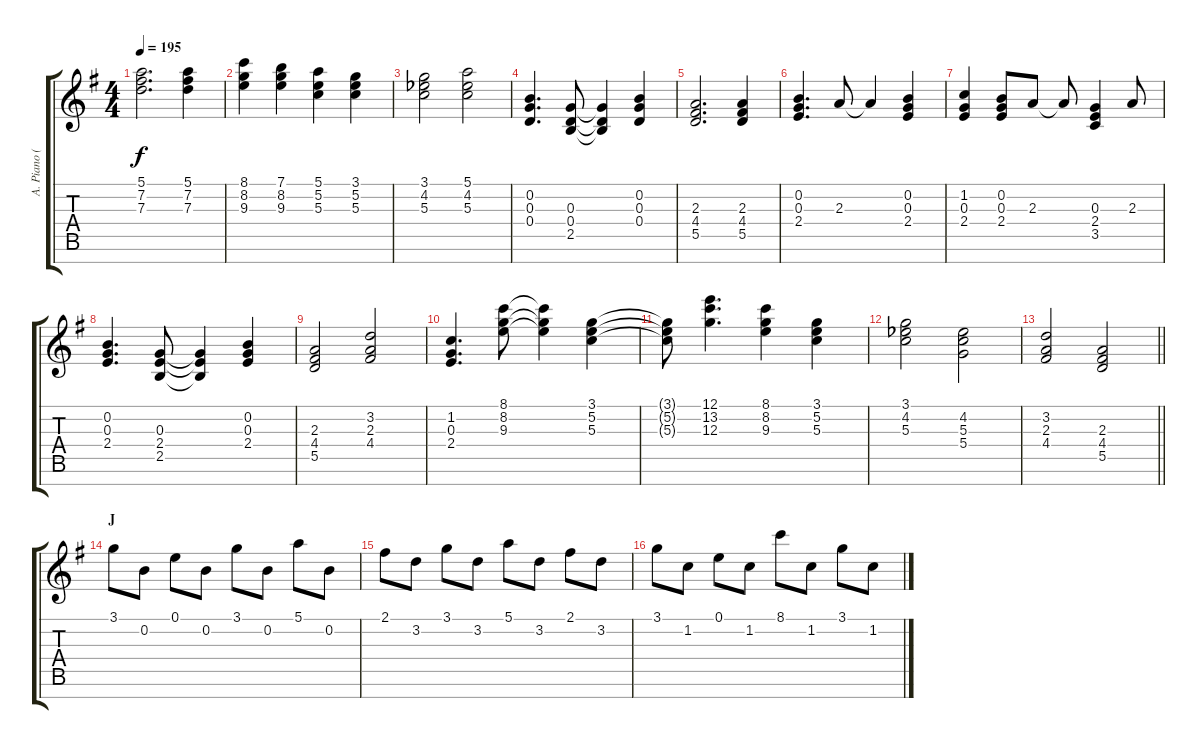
\track ("A. Piano (Right Hand)" "A. Piano (") {instrument acousticgrandpiano}
\staff {score tabs}
\tuning (E5 B4 G4 D4 A3 E3 B2) {hide}
\ts (4 4)
\tempo 195
\clef g2
\ks g
(5.1 7.2 7.3).2{d dy f} (5.1 7.2 7.3).4 |
(8.1 8.2 9.3).4 (7.1 8.2 9.3).4 (5.1 5.2 5.3).4 (3.1 5.2 5.3).4 |
(3.1 4.2{acc b} 5.3).2 (5.1 4.2{acc b} 5.3).2 |
(0.2 0.3 0.4).4{d} (0.3 0.4 2.5).8 (0.3{t} 0.4{t} 2.5{t}).4 (0.2 0.3 0.4).4 |
(2.3 4.4 5.5).2{d} (2.3 4.4 5.5).4 |
(0.2 0.3 2.4).4{d} 2.3.8 2.3{t}.4 (0.2 0.3 2.4).4 |
(1.2 0.3 2.4).4 (0.2 0.3 2.4).8 2.3.8 2.3{t}.8 (0.3 2.4 3.5).4 2.3.8 |
(0.2 0.3 2.4).4{d} (0.3 2.4 2.5).8 (0.3{t} 2.4{t} 2.5{t}).4 (0.2 0.3 2.4).4 |
(2.3 4.4 5.5).2 (3.2 2.3 4.4).2 |
(1.2 0.3 2.4).4{d} (8.1 8.2 9.3).8 (8.1{t} 8.2{t} 9.3{t}).4 (3.1 5.2 5.3).4 |
(3.1{t} 5.2{t} 5.3{t}).8 (12.1 13.2 12.3).4{d} (8.1 8.2 9.3).4 (3.1 5.2 5.3).4 |
(3.1 4.2{acc b} 5.3).2 (4.2{acc b} 5.3 5.4).2 |
\barLineRight lightlight
(3.2 2.3 4.4).2 (2.3 4.4 5.5).2 |
\section ("" "J")
3.1.8 0.2.8 0.1.8 0.2.8 3.1.8 0.2.8 5.1.8 0.2.8 |
2.1.8 3.2.8 3.1.8 3.2.8 5.1.8 3.2.8 2.1.8 3.2.8 |
3.1.8 1.2.8 0.1.8 1.2.8 8.1.8 1.2.8 3.1.8 1.2.8
